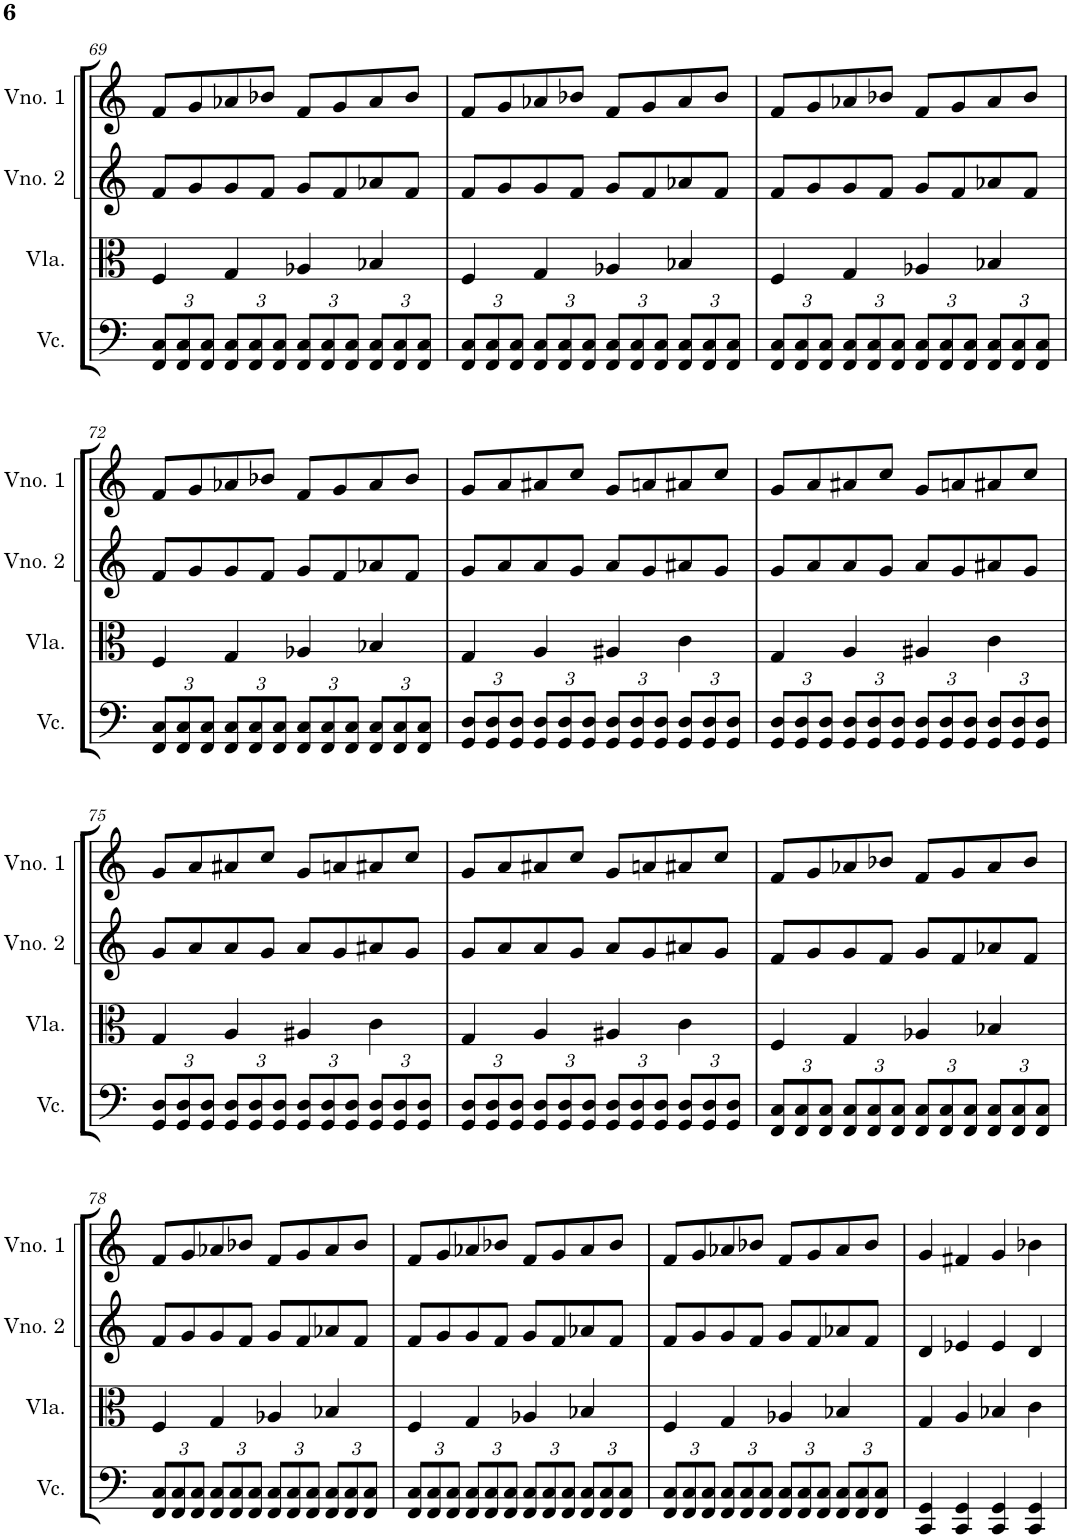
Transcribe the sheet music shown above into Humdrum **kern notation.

**kern	**kern	**kern	**kern
*part4	*part3	*part2	*part1
*staff4	*staff3	*staff2	*staff1
*I"Violoncelo	*I"Viola	*I"Violino 2	*I"Violino 1
*I'Vc.	*I'Vla.	*I'Vno. 2	*I'Vno. 1
!!LO:PB:g=z
*clefF4	*clefC3	*clefG2	*clefG2
*k[]	*k[]	*k[]	*k[]
*M4/4	*M4/4	*M4/4	*M4/4
*Xbrackettup	*	*	*
=69	=69	=69	=69
12FF/ 12C/L	4F/	8f/L	8f/L
12FF/ 12C/	.	.	.
.	.	8g/	8g/
12FF/ 12C/J	.	.	.
12FF/ 12C/L	4G/	8g/	8a-X/
12FF/ 12C/	.	.	.
.	.	8f/J	8b-X/J
12FF/ 12C/J	.	.	.
12FF/ 12C/L	4A-X/	8g/L	8f/L
12FF/ 12C/	.	.	.
.	.	8f/	8g/
12FF/ 12C/J	.	.	.
12FF/ 12C/L	4B-X/	8a-X/	8a-/
12FF/ 12C/	.	.	.
.	.	8f/J	8b-/J
12FF/ 12C/J	.	.	.
=70	=70	=70	=70
12FF/ 12C/L	4F/	8f/L	8f/L
12FF/ 12C/	.	.	.
.	.	8g/	8g/
12FF/ 12C/J	.	.	.
12FF/ 12C/L	4G/	8g/	8a-X/
12FF/ 12C/	.	.	.
.	.	8f/J	8b-X/J
12FF/ 12C/J	.	.	.
12FF/ 12C/L	4A-X/	8g/L	8f/L
12FF/ 12C/	.	.	.
.	.	8f/	8g/
12FF/ 12C/J	.	.	.
12FF/ 12C/L	4B-X/	8a-X/	8a-/
12FF/ 12C/	.	.	.
.	.	8f/J	8b-/J
12FF/ 12C/J	.	.	.
=71	=71	=71	=71
12FF/ 12C/L	4F/	8f/L	8f/L
12FF/ 12C/	.	.	.
.	.	8g/	8g/
12FF/ 12C/J	.	.	.
12FF/ 12C/L	4G/	8g/	8a-X/
12FF/ 12C/	.	.	.
.	.	8f/J	8b-X/J
12FF/ 12C/J	.	.	.
12FF/ 12C/L	4A-X/	8g/L	8f/L
12FF/ 12C/	.	.	.
.	.	8f/	8g/
12FF/ 12C/J	.	.	.
12FF/ 12C/L	4B-X/	8a-X/	8a-/
12FF/ 12C/	.	.	.
.	.	8f/J	8b-/J
12FF/ 12C/J	.	.	.
!!LO:LB:g=z
=72	=72	=72	=72
12FF/ 12C/L	4F/	8f/L	8f/L
12FF/ 12C/	.	.	.
.	.	8g/	8g/
12FF/ 12C/J	.	.	.
12FF/ 12C/L	4G/	8g/	8a-X/
12FF/ 12C/	.	.	.
.	.	8f/J	8b-X/J
12FF/ 12C/J	.	.	.
12FF/ 12C/L	4A-X/	8g/L	8f/L
12FF/ 12C/	.	.	.
.	.	8f/	8g/
12FF/ 12C/J	.	.	.
12FF/ 12C/L	4B-X/	8a-X/	8a-/
12FF/ 12C/	.	.	.
.	.	8f/J	8b-/J
12FF/ 12C/J	.	.	.
=73	=73	=73	=73
12GG/ 12D/L	4G/	8g/L	8g/L
12GG/ 12D/	.	.	.
.	.	8a/	8a/
12GG/ 12D/J	.	.	.
12GG/ 12D/L	4A/	8a/	8a#X/
12GG/ 12D/	.	.	.
.	.	8g/J	8cc/J
12GG/ 12D/J	.	.	.
12GG/ 12D/L	4A#X/	8a/L	8g/L
12GG/ 12D/	.	.	.
.	.	8g/	8an/
12GG/ 12D/J	.	.	.
12GG/ 12D/L	4c\	8a#X/	8a#X/
12GG/ 12D/	.	.	.
.	.	8g/J	8cc/J
12GG/ 12D/J	.	.	.
=74	=74	=74	=74
12GG/ 12D/L	4G/	8g/L	8g/L
12GG/ 12D/	.	.	.
.	.	8a/	8a/
12GG/ 12D/J	.	.	.
12GG/ 12D/L	4A/	8a/	8a#X/
12GG/ 12D/	.	.	.
.	.	8g/J	8cc/J
12GG/ 12D/J	.	.	.
12GG/ 12D/L	4A#X/	8a/L	8g/L
12GG/ 12D/	.	.	.
.	.	8g/	8an/
12GG/ 12D/J	.	.	.
12GG/ 12D/L	4c\	8a#X/	8a#X/
12GG/ 12D/	.	.	.
.	.	8g/J	8cc/J
12GG/ 12D/J	.	.	.
!!LO:LB:g=z
=75	=75	=75	=75
12GG/ 12D/L	4G/	8g/L	8g/L
12GG/ 12D/	.	.	.
.	.	8a/	8a/
12GG/ 12D/J	.	.	.
12GG/ 12D/L	4A/	8a/	8a#X/
12GG/ 12D/	.	.	.
.	.	8g/J	8cc/J
12GG/ 12D/J	.	.	.
12GG/ 12D/L	4A#X/	8a/L	8g/L
12GG/ 12D/	.	.	.
.	.	8g/	8an/
12GG/ 12D/J	.	.	.
12GG/ 12D/L	4c\	8a#X/	8a#X/
12GG/ 12D/	.	.	.
.	.	8g/J	8cc/J
12GG/ 12D/J	.	.	.
=76	=76	=76	=76
12GG/ 12D/L	4G/	8g/L	8g/L
12GG/ 12D/	.	.	.
.	.	8a/	8a/
12GG/ 12D/J	.	.	.
12GG/ 12D/L	4A/	8a/	8a#X/
12GG/ 12D/	.	.	.
.	.	8g/J	8cc/J
12GG/ 12D/J	.	.	.
12GG/ 12D/L	4A#X/	8a/L	8g/L
12GG/ 12D/	.	.	.
.	.	8g/	8an/
12GG/ 12D/J	.	.	.
12GG/ 12D/L	4c\	8a#X/	8a#X/
12GG/ 12D/	.	.	.
.	.	8g/J	8cc/J
12GG/ 12D/J	.	.	.
=77	=77	=77	=77
12FF/ 12C/L	4F/	8f/L	8f/L
12FF/ 12C/	.	.	.
.	.	8g/	8g/
12FF/ 12C/J	.	.	.
12FF/ 12C/L	4G/	8g/	8a-X/
12FF/ 12C/	.	.	.
.	.	8f/J	8b-X/J
12FF/ 12C/J	.	.	.
12FF/ 12C/L	4A-X/	8g/L	8f/L
12FF/ 12C/	.	.	.
.	.	8f/	8g/
12FF/ 12C/J	.	.	.
12FF/ 12C/L	4B-X/	8a-X/	8a-/
12FF/ 12C/	.	.	.
.	.	8f/J	8b-/J
12FF/ 12C/J	.	.	.
!!LO:LB:g=z
=78	=78	=78	=78
12FF/ 12C/L	4F/	8f/L	8f/L
12FF/ 12C/	.	.	.
.	.	8g/	8g/
12FF/ 12C/J	.	.	.
12FF/ 12C/L	4G/	8g/	8a-X/
12FF/ 12C/	.	.	.
.	.	8f/J	8b-X/J
12FF/ 12C/J	.	.	.
12FF/ 12C/L	4A-X/	8g/L	8f/L
12FF/ 12C/	.	.	.
.	.	8f/	8g/
12FF/ 12C/J	.	.	.
12FF/ 12C/L	4B-X/	8a-X/	8a-/
12FF/ 12C/	.	.	.
.	.	8f/J	8b-/J
12FF/ 12C/J	.	.	.
=79	=79	=79	=79
12FF/ 12C/L	4F/	8f/L	8f/L
12FF/ 12C/	.	.	.
.	.	8g/	8g/
12FF/ 12C/J	.	.	.
12FF/ 12C/L	4G/	8g/	8a-X/
12FF/ 12C/	.	.	.
.	.	8f/J	8b-X/J
12FF/ 12C/J	.	.	.
12FF/ 12C/L	4A-X/	8g/L	8f/L
12FF/ 12C/	.	.	.
.	.	8f/	8g/
12FF/ 12C/J	.	.	.
12FF/ 12C/L	4B-X/	8a-X/	8a-/
12FF/ 12C/	.	.	.
.	.	8f/J	8b-/J
12FF/ 12C/J	.	.	.
=80	=80	=80	=80
12FF/ 12C/L	4F/	8f/L	8f/L
12FF/ 12C/	.	.	.
.	.	8g/	8g/
12FF/ 12C/J	.	.	.
12FF/ 12C/L	4G/	8g/	8a-X/
12FF/ 12C/	.	.	.
.	.	8f/J	8b-X/J
12FF/ 12C/J	.	.	.
12FF/ 12C/L	4A-X/	8g/L	8f/L
12FF/ 12C/	.	.	.
.	.	8f/	8g/
12FF/ 12C/J	.	.	.
12FF/ 12C/L	4B-X/	8a-X/	8a-/
12FF/ 12C/	.	.	.
.	.	8f/J	8b-/J
12FF/ 12C/J	.	.	.
=81	=81	=81	=81
4CC/ 4GG/	4G/	4d/	4g/
4CC/ 4GG/	4A/	4e-X/	4f#X/
4CC/ 4GG/	4B-X/	4e-/	4g/
4CC/ 4GG/	4c\	4d/	4b-X\
=	=	=	=
*-	*-	*-	*-
